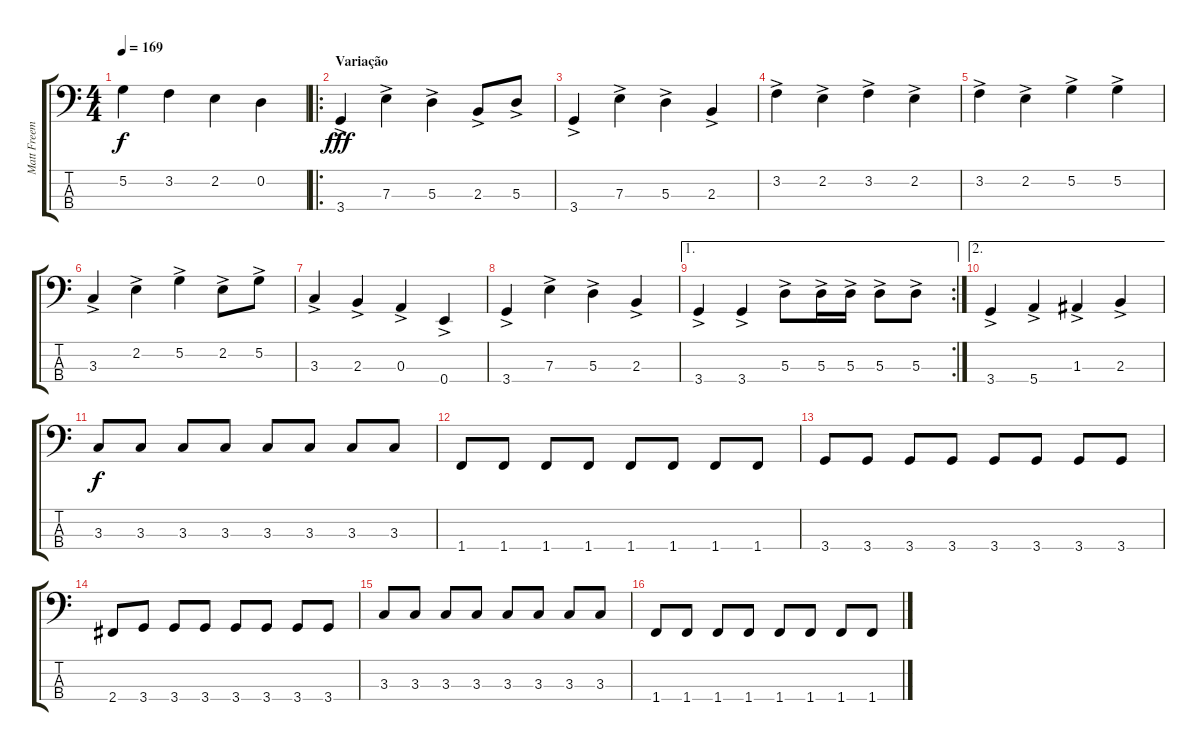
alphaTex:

\track ("Matt Freeman" "Matt Freem") {instrument electricbasspick}
\staff {score tabs}
\tuning (G2 D2 A1 E1) {hide}
\ts (4 4)
\tempo 169
\clef f4
\ks c
5.2.4{dy f} 3.2.4 2.2.4 0.2.4 |
\ro
\section ("" "Variação")
3.4{ac}.4{dy fff} 7.3{ac}.4 5.3{ac}.4 2.3{ac}.8 5.3{ac}.8 |
3.4{ac}.4 7.3{ac}.4 5.3{ac}.4 2.3{ac}.4 |
3.2{ac}.4 2.2{ac}.4 3.2{ac}.4 2.2{ac}.4 |
3.2{ac}.4 2.2{ac}.4 5.2{ac}.4 5.2{ac}.4 |
3.3{ac}.4 2.2{ac}.4 5.2{ac}.4 2.2{ac}.8 5.2{ac}.8 |
3.3{ac}.4 2.3{ac}.4 0.3{ac}.4 0.4{ac}.4 |
3.4{ac}.4 7.3{ac}.4 5.3{ac}.4 2.3{ac}.4 |
\ae 1
\rc 2
3.4{ac}.4 3.4{ac}.4 5.3{ac}.8 5.3{ac}.16 5.3{ac}.16 5.3{ac}.8 5.3{ac}.8 |
\ae 2
3.4{ac}.4 5.4{ac}.4 1.3{ac}.4 2.3{ac}.4 |
3.3.8{dy f} 3.3.8 3.3.8 3.3.8 3.3.8 3.3.8 3.3.8 3.3.8 |
1.4.8 1.4.8 1.4.8 1.4.8 1.4.8 1.4.8 1.4.8 1.4.8 |
3.4.8 3.4.8 3.4.8 3.4.8 3.4.8 3.4.8 3.4.8 3.4.8 |
2.4.8 3.4.8 3.4.8 3.4.8 3.4.8 3.4.8 3.4.8 3.4.8 |
3.3.8 3.3.8 3.3.8 3.3.8 3.3.8 3.3.8 3.3.8 3.3.8 |
1.4.8 1.4.8 1.4.8 1.4.8 1.4.8 1.4.8 1.4.8 1.4.8
